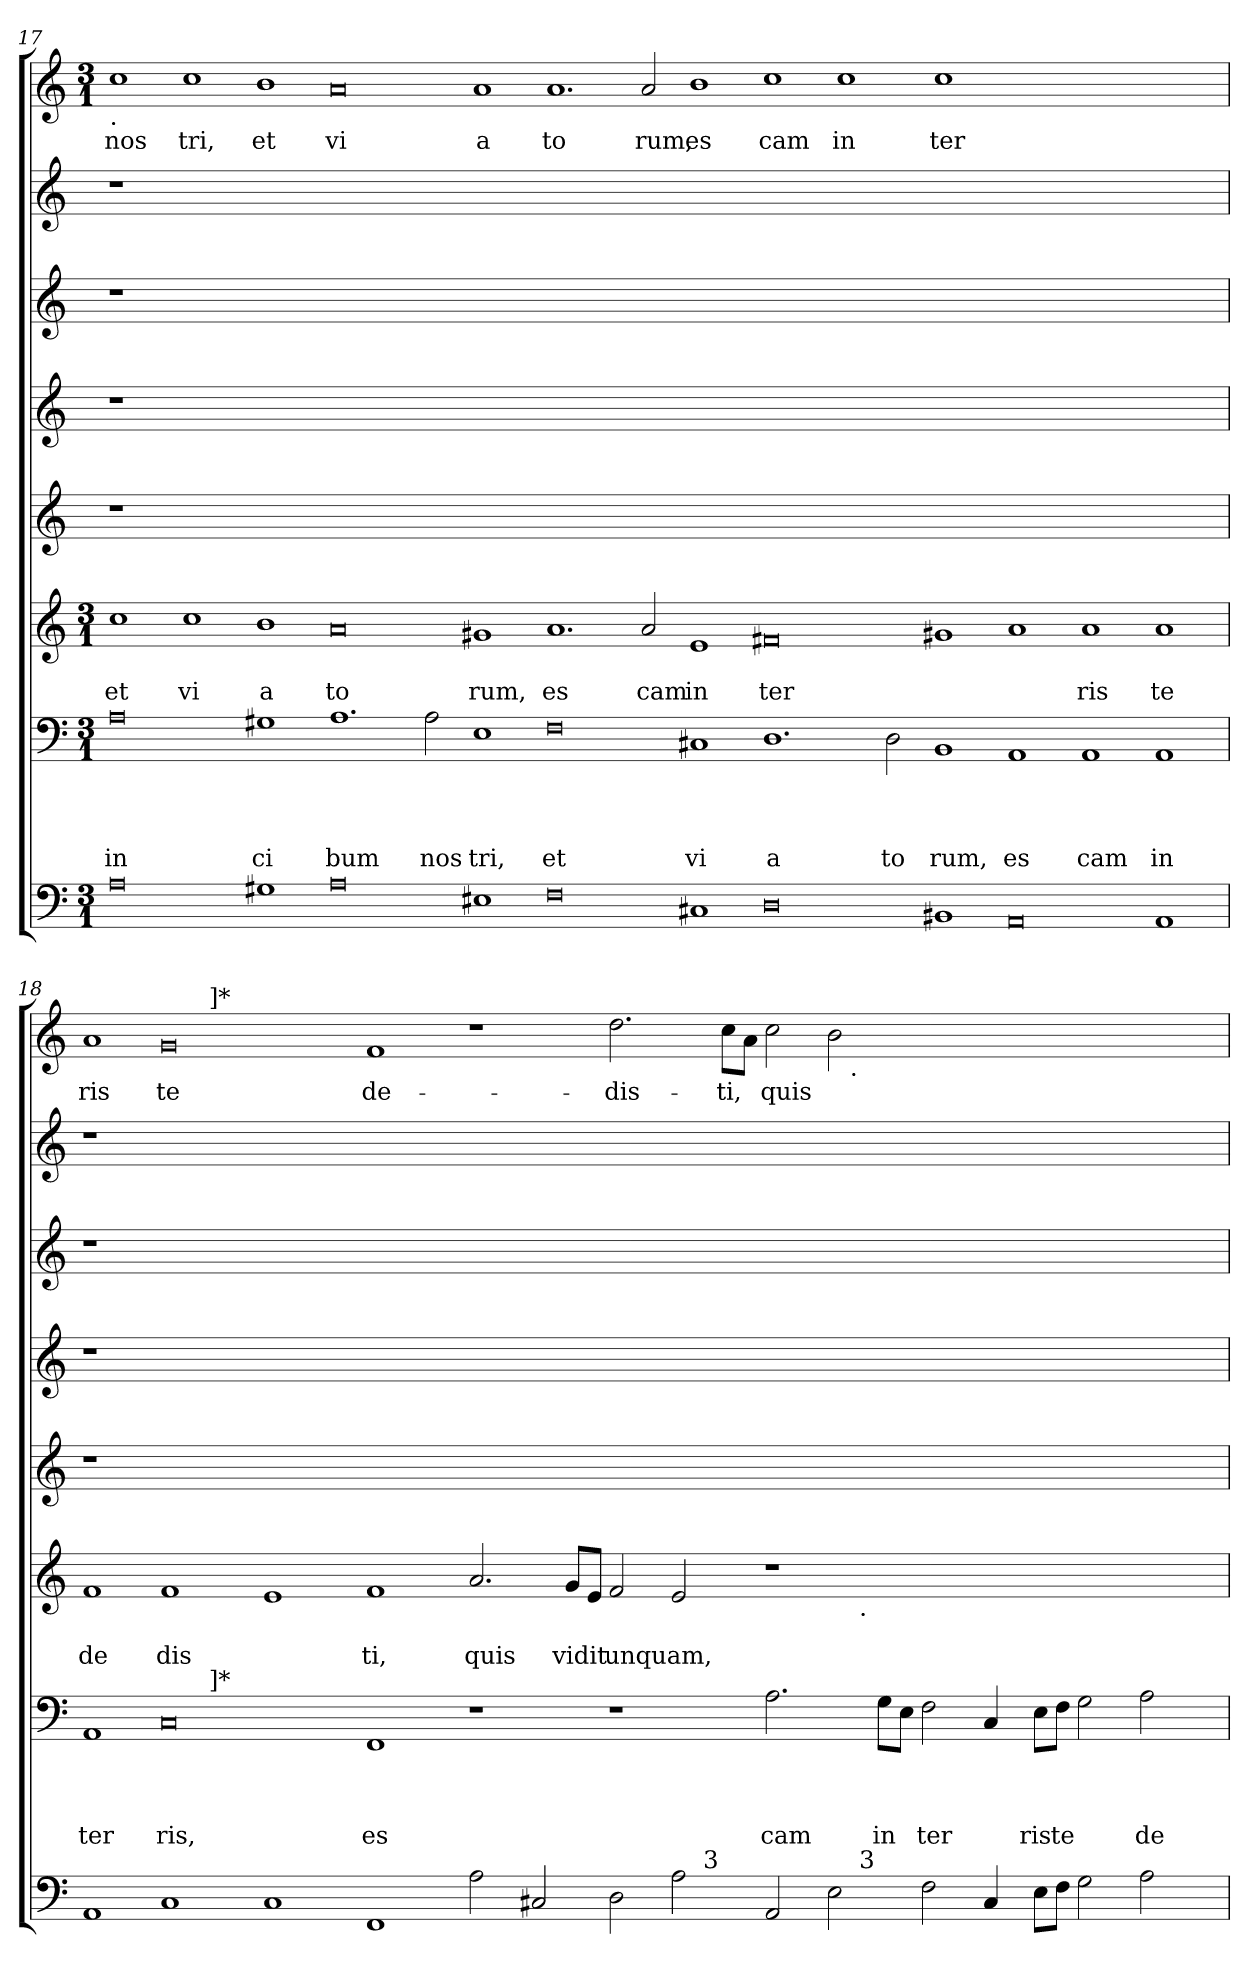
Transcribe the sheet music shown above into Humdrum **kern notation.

**kern	**kern	**text	**text	**text	**text	**kern	**text	**text	**kern	**kern	**kern	**kern	**kern	**text
*part8	*part7	*part7	*part7	*part7	*part7	*part6	*part6	*part6	*part5	*part4	*part3	*part2	*part1	*part1
*staff8	*staff7	*staff7	*staff7	*staff7	*staff7	*staff6	*staff6	*staff6	*staff5	*staff4	*staff3	*staff2	*staff1	*staff1
!!LO:LB:g=z
*clefF4	*clefF4	*	*	*	*	*clefG2	*	*	*clefG2	*clefG2	*clefG2	*clefG2	*clefG2	*
*k[]	*k[]	*	*	*	*	*k[]	*	*	*k[]	*k[]	*k[]	*k[]	*k[]	*
*C:	*C:	*	*	*	*	*C:	*	*	*C:	*C:	*C:	*C:	*C:	*
*M3/1	*M3/1	*	*	*	*	*M3/1	*	*	*	*	*	*	*M3/1	*
=17	=17	=17	=17	=17	=17	=17	=17	=17	=17	=17	=17	=17	=17	=17
!	!	!	!	!	!	!	!	!	!	!	!	!	!LO:TX:b:t=.	!
!	!	!	!	!	!LO:LY:b	!	!	!LO:LY:b	!	!	!	!	!	!LO:LY:b
0A	0A	.	.	.	in	1cc	.	et	1r	1r	1r	1r	1cc	nos
!	!	!	!	!	!	!	!	!LO:LY:b	!	!	!	!	!	!LO:LY:b
.	.	.	.	.	.	1cc	.	vi	1%14ryy	1%14ryy	1%14ryy	1%14ryy	1cc	tri,
!	!	!	!	!	!LO:LY:b	!	!	!LO:LY:b	!	!	!	!	!	!LO:LY:b
1G#X	1G#X	.	.	.	ci	1b	.	a	.	.	.	.	1b	et
!	!	!	!	!	!LO:LY:b	!	!	!LO:LY:b	!	!	!	!	!	!LO:LY:b
0A	1.A	.	.	.	bum	0a	.	to	.	.	.	.	0a	vi
!	!	!	!	!	!LO:LY:b	!	!	!	!	!	!	!	!	!
.	2A\	.	.	.	nos	.	.	.	.	.	.	.	.	.
!	!	!	!	!	!LO:LY:b	!	!	!LO:LY:b	!	!	!	!	!	!LO:LY:b
1E#	1E	.	.	.	tri,	1g#X	.	rum,	.	.	.	.	1a	a
!	!	!	!	!	!LO:LY:b	!	!	!LO:LY:b	!	!	!	!	!	!LO:LY:b
0F	0F	.	.	.	et	1.a	.	es	.	.	.	.	1.a	to
!	!	!	!	!	!	!	!	!LO:LY:b	!	!	!	!	!	!LO:LY:b
.	.	.	.	.	.	2a/	.	cam	.	.	.	.	2a/	rum,
!	!	!	!	!	!LO:LY:b	!	!	!LO:LY:b	!	!	!	!	!	!LO:LY:b
1C#X	1C#X	.	.	.	vi	1e	.	in	.	.	.	.	1b	es
!	!	!	!	!	!LO:LY:b	!	!	!LO:LY:b	!	!	!	!	!	!LO:LY:b
0D	1.D	.	.	.	a	0f#X	.	ter	.	.	.	.	1cc	cam
!	!	!	!	!	!	!	!	!	!	!	!	!	!	!LO:LY:b
.	.	.	.	.	.	.	.	.	.	.	.	.	1cc	in
!	!	!	!	!	!LO:LY:b	!	!	!	!	!	!	!	!	!
.	2D\	.	.	.	to	.	.	.	.	.	.	.	.	.
!	!	!	!	!	!LO:LY:b	!	!	!	!	!	!	!	!	!LO:LY:b
1BB#<	1BB	.	.	.	rum,	1g#X	.	.	.	.	.	.	1cc	ter
!	!	!	!	!	!LO:LY:b	!	!	!	!	!	!	!	!	!
0AA	1AA	.	.	.	es	1a	.	.	.	.	.	.	0.ryy	.
!	!	!	!	!	!LO:LY:b	!	!	!LO:LY:b	!	!	!	!	!	!
.	1AA	.	.	.	cam	1a	.	ris	.	.	.	.	.	.
!	!	!	!	!	!LO:LY:b	!	!	!LO:LY:b	!	!	!	!	!	!
1AA	1AA	.	.	.	in	1a	.	te	.	.	.	.	.	.
!!LO:LB:g=z
=18	=18	=18	=18	=18	=18	=18	=18	=18	=18	=18	=18	=18	=18	=18
!	!	!	!	!	!	!	!	!	!	!	!	!	!LO:TX:a:t=*[	!
!	!LO:TX:a:t=*[	!	!	!	!	!	!	!	!	!	!	!	!	!
!	!	!	!	!	!LO:LY:b	!	!	!LO:LY:b	!	!	!	!	!	!LO:LY:b
*^	*^	*	*	*	*	*^	*	*	*	*	*	*	*^	*
*	*	*	*	*	*	*	*	*	*	*	*	*	*	*	*	*	*^	*
1AA	1ryy	1AA	1ryy	.	.	.	ter	1f	1ryy	.	de	1r	1r	1r	1r	1a	1ryy	1ryy	ris
!	!	!	!	!	!	!	!LO:LY:b	!	!	!	!LO:LY:b	!	!	!	!	!	!	!	!LO:LY:b
1C	1ryy	0C	4..ryy	.	.	.	ris,	1f	1ryy	.	dis	000ryy	000ryy	000ryy	000ryy	0g	4..ryy	1ryy	te
!	!	!	!	!	!	!	!	!	!	!	!	!	!	!	!	!	!LO:TX:a:t=]*	!	!
!	!	!	!LO:TX:a:t=]*	!	!	!	!	!	!	!	!	!	!	!	!	!	!	!	!
.	.	.	1ryy	.	.	.	.	.	.	.	.	.	.	.	.	.	1ryy	.	.
1C	1ryy	.	.	.	.	.	.	1e	1ryy	.	.	.	.	.	.	.	.	1ryy	.
.	.	.	1ryy	.	.	.	.	.	.	.	.	.	.	.	.	.	1ryy	.	.
!	!	!	!	!	!	!	!LO:LY:b	!	!	!	!LO:LY:b	!	!	!	!	!	!	!	!LO:LY:b
1FF	1ryy	1FF	.	.	.	.	es	1f	1ryy	.	ti,	.	.	.	.	1f	.	1ryy	de-
.	.	.	1ryy	.	.	.	.	.	.	.	.	.	.	.	.	.	1ryy	.	.
!	!	!	!	!	!	!	!	!	!	!	!LO:LY:b	!	!	!	!	!	!	!	!
2A\	1ryy	1r	.	.	.	.	.	2.a/	1ryy	.	quis	.	.	.	.	1r	.	1ryy	.
.	.	.	1ryy	.	.	.	.	.	.	.	.	.	.	.	.	.	1ryy	.	.
2C#X/	.	.	.	.	.	.	.	.	.	.	.	.	.	.	.	.	.	.	.
!	!	!	!	!	!	!	!	!	!	!	!LO:LY:b	!	!	!	!	!	!	!	!
.	.	.	.	.	.	.	.	8g/L	.	.	vidit	.	.	.	.	.	.	.	.
.	.	.	.	.	.	.	.	8e/J	.	.	.	.	.	.	.	.	.	.	.
!	!	!	!	!	!	!	!	!	!	!	!LO:LY:b	!	!	!	!	!	!	!	!LO:LY:b
2D\	2ryy	1r	.	.	.	.	.	2f/	1ryy	.	unquam,	.	.	.	.	2.dd\	.	1ryy	-dis-
.	.	.	1ryy	.	.	.	.	.	.	.	.	.	.	.	.	.	1ryy	.	.
2A>\	8ryy	.	.	.	.	.	.	2e/	.	.	.	.	.	.	.	.	.	.	.
.	32ryy	.	.	.	.	.	.	.	.	.	.	.	.	.	.	.	.	.	.
!	!LO:TX:a:t=3	!	!	!	!	!	!	!	!	!	!	!	!	!	!	!	!	!	!
.	1ryy	.	.	.	.	.	.	.	.	.	.	.	.	.	.	.	.	.	.
!	!	!	!	!	!	!	!	!	!	!	!	!	!	!	!	!	!	!	!LO:LY:b
.	.	.	.	.	.	.	.	.	.	.	.	.	.	.	.	8cc\L	.	.	-ti,
.	.	.	.	.	.	.	.	.	.	.	.	.	.	.	.	8a\J	.	.	.
!	!	!	!	!	!	!	!LO:LY:b	!	!	!	!	!	!	!	!	!	!	!	!LO:LY:b
2AA/	.	2.A\	.	.	.	.	cam	1r	2ryy	.	.	.	.	.	.	2cc\	.	2ryy	quis
.	.	.	1ryy	.	.	.	.	.	.	.	.	.	.	.	.	.	1ryy	.	.
2E>\	.	.	.	.	.	.	.	.	8ryy	.	.	.	.	.	.	2b\	.	8ryy	.
!	!	!	!	!	!	!	!	!	!	!	!	!	!	!	!	!	!	!LO:TX:b:t=.	!
.	.	.	.	.	.	.	.	.	32ryy	.	.	.	.	.	.	.	.	1ryy	.
!	!	!	!	!	!	!	!	!	!LO:TX:b:t=.	!	!	!	!	!	!	!	!	!	!
!	!LO:TX:a:t=3	!	!	!	!	!	!	!	!	!	!	!	!	!	!	!	!	!	!
.	1ryy	.	.	.	.	.	.	.	1ryy	.	.	.	.	.	.	.	.	.	.
!	!	!	!	!	!	!	!LO:LY:b	!	!	!	!	!	!	!	!	!	!	!	!
.	.	8G\L	.	.	.	.	in	.	.	.	.	.	.	.	.	.	.	.	.
.	.	8E\J	.	.	.	.	.	.	.	.	.	.	.	.	.	.	.	.	.
!	!	!	!	!	!	!	!LO:LY:b	!	!	!	!	!	!	!	!	!	!	!	!
2F\	.	2F\	.	.	.	.	ter	0ryy	.	.	.	.	.	.	.	0ryy	.	.	.
.	.	.	1ryy	.	.	.	.	.	.	.	.	.	.	.	.	.	1ryy	.	.
4C#/	.	4C/	.	.	.	.	.	.	.	.	.	.	.	.	.	.	.	.	.
.	.	.	.	.	.	.	.	.	.	.	.	.	.	.	.	.	.	1ryy	.
.	1ryy	.	.	.	.	.	.	.	1ryy	.	.	.	.	.	.	.	.	.	.
!	!	!	!	!	!	!	!LO:LY:b	!	!	!	!	!	!	!	!	!	!	!	!
8E\L	.	8E\L	.	.	.	.	ris	.	.	.	.	.	.	.	.	.	.	.	.
!	!	!	!	!	!	!	!LO:LY:b	!	!	!	!	!	!	!	!	!	!	!	!
8F\J	.	8F\J	.	.	.	.	te	.	.	.	.	.	.	.	.	.	.	.	.
2G\	.	2G\	.	.	.	.	.	.	.	.	.	.	.	.	.	.	.	.	.
.	.	.	2ryy	.	.	.	.	.	.	.	.	.	.	.	.	.	2ryy	.	.
!	!	!	!	!	!	!	!LO:LY:b	!	!	!	!	!	!	!	!	!	!	!	!
2A\	.	2A\	.	.	.	.	de-	.	.	.	.	.	.	.	.	.	.	.	.
.	.	.	.	.	.	.	.	.	.	.	.	.	.	.	.	.	.	4.ryy	.
.	4ryy	.	.	.	.	.	.	.	4ryy	.	.	.	.	.	.	.	.	.	.
.	16.ryy	.	.	.	.	.	.	.	16.ryy	.	.	.	.	.	.	.	.	.	.
.	.	.	16ryy	.	.	.	.	.	.	.	.	.	.	.	.	.	16ryy	.	.
*v	*v	*	*	*	*	*	*	*v	*v	*	*	*	*	*	*	*v	*v	*v	*
*	*v	*v	*	*	*	*	*	*	*	*	*	*	*	*	*
=	=	=	=	=	=	=	=	=	=	=	=	=	=	=
*-	*-	*-	*-	*-	*-	*-	*-	*-	*-	*-	*-	*-	*-	*-
